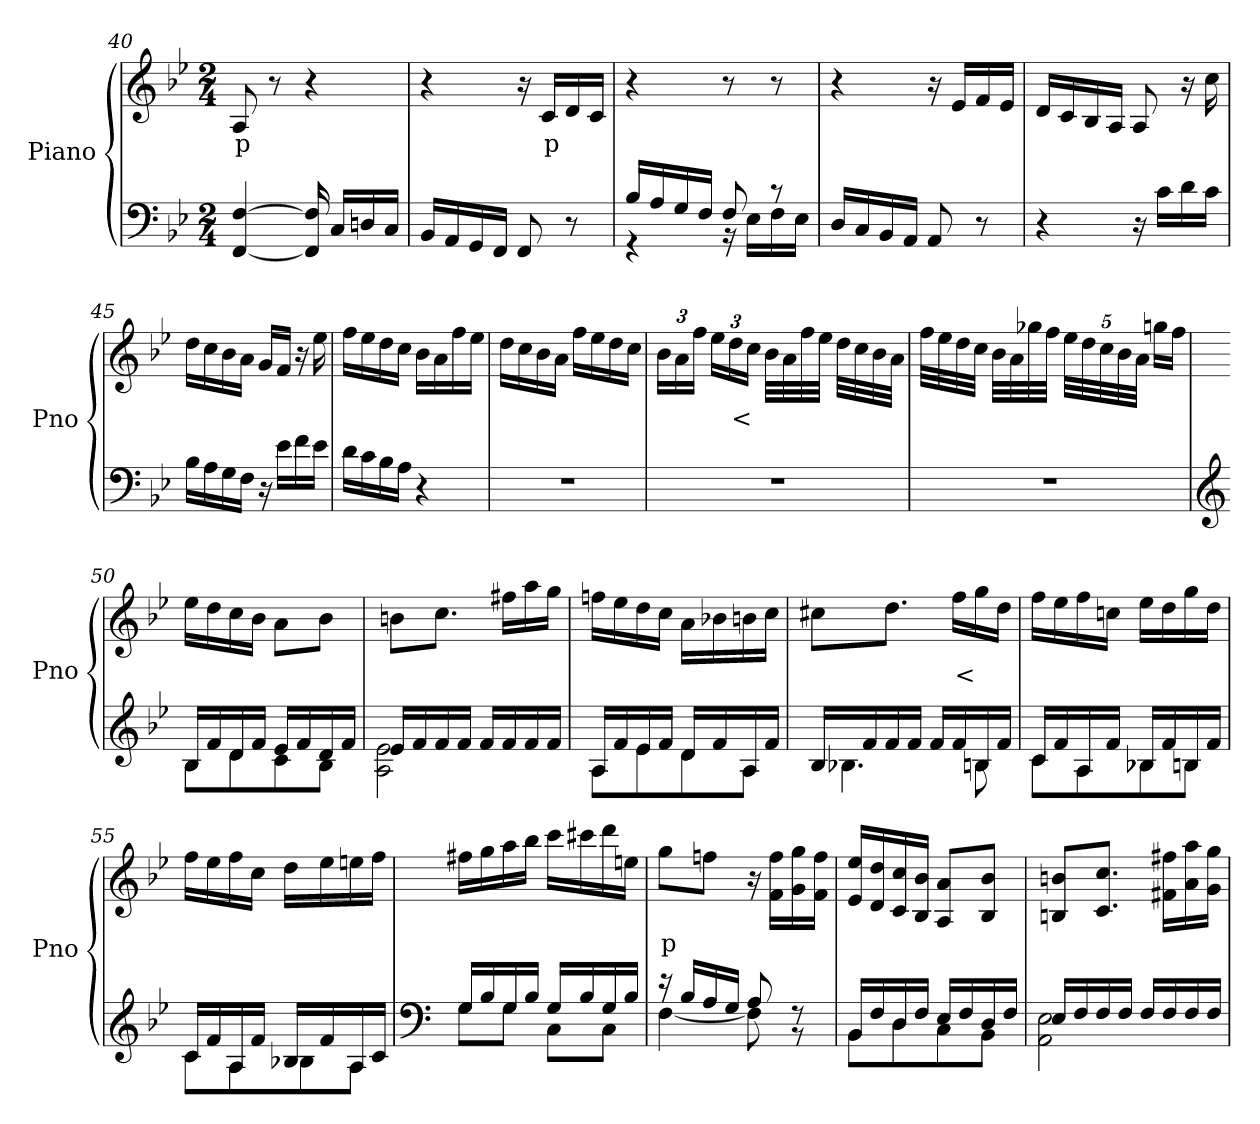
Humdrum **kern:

**kern	**kern	**text
*part2	*part1	*part1
*staff2	*staff1	*staff1
*I"Piano	*I"Piano	*
*I'Pno	*I'Pno	*
*clefF4	*clefG2	*
*k[b-e-]	*k[b-e-]	*
*B-:	*B-:	*
*M2/4	*M2/4	*
=40	=40	=40
[4FF/ [4F/	8A/	p
.	8r	.
16FF/] 16F/]	4r	.
16C/LL	.	.
16Dn/	.	.
16C/JJ	.	.
!!LO:LB:g=z
=41	=41	=41
16BB-/LL	4r	.
16AA/	.	.
16GG/	.	.
16FF/JJ	.	.
8FF/	16r	.
.	16c/LL	p
8r	16d/	.
.	16c/JJ	.
=42	=42	=42
*^	*	*
16B-/LL	4r	4r	.
16A/	.	.	.
16G/	.	.	.
16F/JJ	.	.	.
8F/	16r	8r	.
.	16E-\LL	.	.
8r	16F\	8r	.
.	16E-\JJ	.	.
*v	*v	*	*
=43	=43	=43
16D/LL	4r	.
16C/	.	.
16BB-/	.	.
16AA/JJ	.	.
8AA/	16r	.
.	16e-/LL	.
8r	16f/	.
.	16e-/JJ	.
=44	=44	=44
4r	16d/LL	.
.	16c/	.
.	16B-/	.
.	16A/JJ	.
16r	8A/	.
16c\LL	.	.
16d\	16r	.
16c\JJ	16cc\	.
=45	=45	=45
16B-\LL	16dd\LL	.
16A\	16cc\	.
16G\	16b-\	.
16F\JJ	16a\JJ	.
16r	16g/LL	.
16e-\LL	16f/JJ	.
16f\	16r	.
16e-\JJ	16ee-\	.
=46	=46	=46
16d\LL	16ff\LL	.
16c\	16ee-\	.
16B-\	16dd\	.
16A\JJ	16cc\JJ	.
4r	16b-\LL	.
.	16a\	.
.	16ff\	.
.	16ee-\JJ	.
!!LO:LB:g=z
=47	=47	=47
2r	16dd\LL	.
.	16cc\	.
.	16b-\	.
.	16a\JJ	.
.	16ff\LL	.
.	16ee-\	.
.	16dd\	.
.	16cc\JJ	.
=48	=48	=48
*	*Xbrackettup	*
2r	24b-\LL	.
.	24a\	.
.	24ff\JJ	.
.	24ee-\LL	.
.	24dd\	<
.	24cc\JJ	.
.	32b-\LLL	.
.	32a\	.
.	32ff\	.
.	32ee-\JJJ	.
.	32dd\LLL	.
.	32cc\	.
.	32b-\	.
.	32a\JJJ	.
=49	=49	=49
2r	32ff\LLL	.
.	32ee-\	.
.	32dd\	.
.	32cc\JJJ	.
.	32b-\LLL	.
.	32a\	.
.	32gg-X\	.
.	32ff\JJJ	.
.	40ee-\LLL	.
.	40dd\	.
.	40cc\	.
.	40b-\	.
.	40a\JJJ	.
.	16ggn\LL	.
.	16ff\JJ	.
=50	=50	=50
*clefG2	*	*
*^	*	*
16B-/LL	8B-\L	16ee-\LL	.
16f/	.	16dd\	.
16d/	8d\	16cc\	.
16f/JJ	.	16b-\JJ	.
16e-/LL	8c\	8a\L	.
16f/	.	.	.
16d/	8B-\J	8b-\J	.
16f/JJ	.	.	.
=51	=51	=51	=51
16e-/LL	2A\ 2e-\	8bn\L	.
16f/	.	.	.
16f/	.	8.cc\J	.
16f/JJ	.	.	.
16f/LL	.	.	.
16f/	.	16ff#X\LL	.
16f/	.	16aa\	.
16f/JJ	.	16gg\JJ	.
!!LO:PB:g=z
=52	=52	=52	=52
16A/LL	8A\L	16ffn\LL	.
16f/	.	16ee-\	.
16e-/	8e-\	16dd\	.
16f/JJ	.	16cc\JJ	.
16d/LL	8d\	16a\LL	.
16f/	.	16b-X\	.
16A/	8A\J	16bn\	.
16f/JJ	.	16cc\JJ	.
=53	=53	=53	=53
16B-/LL	4.B-X\	8cc#X\L	.
16f/	.	.	.
16f/	.	8.dd\J	.
16f/JJ	.	.	.
16f/LL	.	.	.
16f/	.	16ff\LL	<
16Bn/	8B\	16gg\	.
16f/JJ	.	16dd\JJ	.
=54	=54	=54	=54
16c/LL	8c\L	16ff\LL	.
16f/	.	16ee-\	.
16A/	8A\	16ff\	.
16f/JJ	.	16ccn\JJ	.
16B-X/LL	8B-X\	16ee-\LL	.
16f/	.	16dd\	.
16Bn/	8B\J	16gg\	.
16f/JJ	.	16dd\JJ	.
=55	=55	=55	=55
16c/LL	8c\L	16ff\LL	.
16f/	.	16ee-\	.
16A/	8A\	16ff\	.
16f/JJ	.	16cc\JJ	.
16B-X/LL	8B-\	16dd\LL	.
16f/	.	16ee-\	.
16A/	8A\J	16een\	.
16c/JJ	.	16ff\JJ	.
=56	=56	=56	=56
*clefF4	*	*	*
16G/LL	8G\L	16ff#X\LL	.
16B-/	.	16gg\	.
16G/	8G\J	16aa\	.
16B-/JJ	.	16bb-\JJ	.
16G/LL	8C\L	16ccc\LL	.
16B-/	.	16ccc#X\	.
16G/	8C\J	16ddd\	.
16B-/JJ	.	16een\JJ	.
!!LO:LB:g=z
=57	=57	=57	=57
16r	[4F\	8gg\L	p
16B-/LL	.	.	.
16A/	.	8ffn\J	.
16G/JJ	.	.	.
8A/	8F\]	16r	.
.	.	16f\ 16ff\LL	.
8r	8r	16g\ 16gg\	.
.	.	16f\ 16ff\JJ	.
=58	=58	=58	=58
16BB-/LL	8BB-\L	16e-/ 16ee-/LL	.
16F/	.	16d/ 16dd/	.
16D/	8D\	16c/ 16cc/	.
16F/JJ	.	16B-/ 16b-/JJ	.
16E-/LL	8C\	8A/ 8a/L	.
16F/	.	.	.
16D/	8BB-\J	8B-/ 8b-/J	.
16F/JJ	.	.	.
=59	=59	=59	=59
16E-/LL	2AA\ 2E-\	8Bn/ 8bn/L	.
16F/	.	.	.
16F/	.	8.c/ 8.cc/J	.
16F/JJ	.	.	.
16F/LL	.	.	.
16F/	.	16f#X\ 16ff#X\LL	.
16F/	.	16a\ 16aa\	.
16F/JJ	.	16g\ 16gg\JJ	.
*v	*v	*	*
=	=	=
*-	*-	*-
